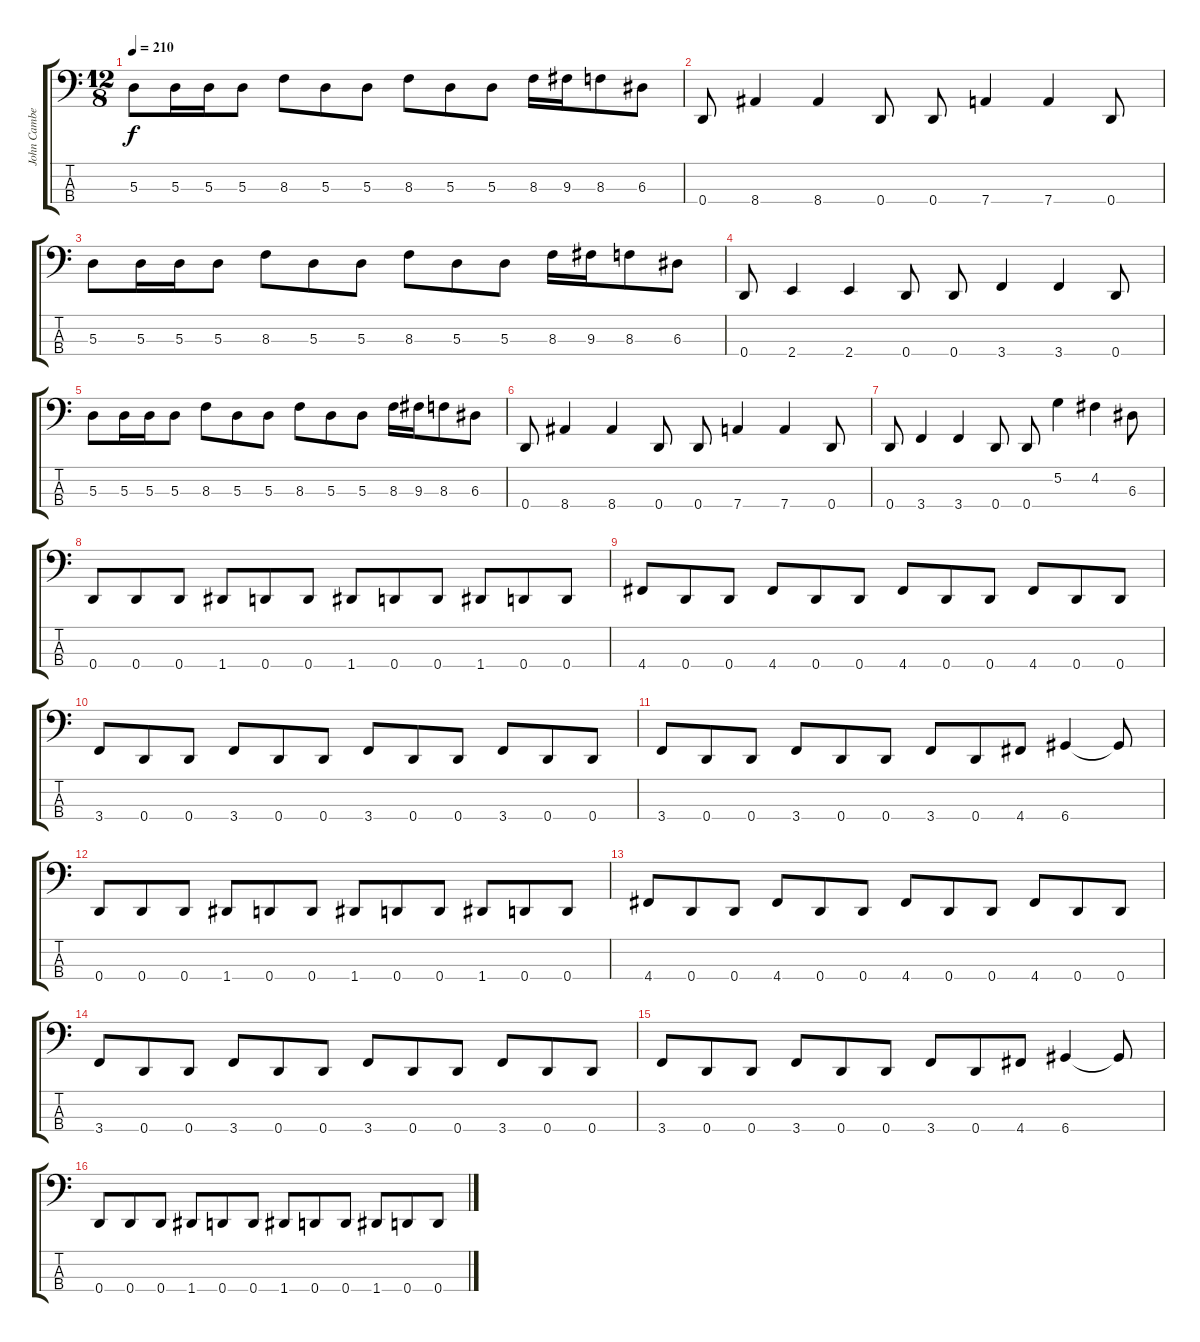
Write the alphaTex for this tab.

\track ("John Cambell" "John Cambe") {instrument electricbasspick}
\staff {score tabs}
\tuning (G2 D2 A1 D1) {hide}
\ts (12 8)
\tempo 210
\clef f4
\ks c
5.3.8{dy f} 5.3.16 5.3.16 5.3.8 8.3.8 5.3.8 5.3.8 8.3.8 5.3.8 5.3.8 8.3.16 9.3.16 8.3.8 6.3.8 |
0.4.8 8.4.4 8.4.4 0.4.8 0.4.8 7.4.4 7.4.4 0.4.8 |
5.3.8 5.3.16 5.3.16 5.3.8 8.3.8 5.3.8 5.3.8 8.3.8 5.3.8 5.3.8 8.3.16 9.3.16 8.3.8 6.3.8 |
0.4.8 2.4.4 2.4.4 0.4.8 0.4.8 3.4.4 3.4.4 0.4.8 |
5.3.8 5.3.16 5.3.16 5.3.8 8.3.8 5.3.8 5.3.8 8.3.8 5.3.8 5.3.8 8.3.16 9.3.16 8.3.8 6.3.8 |
0.4.8 8.4.4 8.4.4 0.4.8 0.4.8 7.4.4 7.4.4 0.4.8 |
0.4.8 3.4.4 3.4.4 0.4.8 0.4.8 5.2.4 4.2.4 6.3.8 |
0.4.8 0.4.8 0.4.8 1.4.8 0.4.8 0.4.8 1.4.8 0.4.8 0.4.8 1.4.8 0.4.8 0.4.8 |
4.4.8 0.4.8 0.4.8 4.4.8 0.4.8 0.4.8 4.4.8 0.4.8 0.4.8 4.4.8 0.4.8 0.4.8 |
3.4.8 0.4.8 0.4.8 3.4.8 0.4.8 0.4.8 3.4.8 0.4.8 0.4.8 3.4.8 0.4.8 0.4.8 |
3.4.8 0.4.8 0.4.8 3.4.8 0.4.8 0.4.8 3.4.8 0.4.8 4.4.8 6.4.4 6.4{t}.8 |
0.4.8 0.4.8 0.4.8 1.4.8 0.4.8 0.4.8 1.4.8 0.4.8 0.4.8 1.4.8 0.4.8 0.4.8 |
4.4.8 0.4.8 0.4.8 4.4.8 0.4.8 0.4.8 4.4.8 0.4.8 0.4.8 4.4.8 0.4.8 0.4.8 |
3.4.8 0.4.8 0.4.8 3.4.8 0.4.8 0.4.8 3.4.8 0.4.8 0.4.8 3.4.8 0.4.8 0.4.8 |
3.4.8 0.4.8 0.4.8 3.4.8 0.4.8 0.4.8 3.4.8 0.4.8 4.4.8 6.4.4 6.4{t}.8 |
0.4.8 0.4.8 0.4.8 1.4.8 0.4.8 0.4.8 1.4.8 0.4.8 0.4.8 1.4.8 0.4.8 0.4.8
